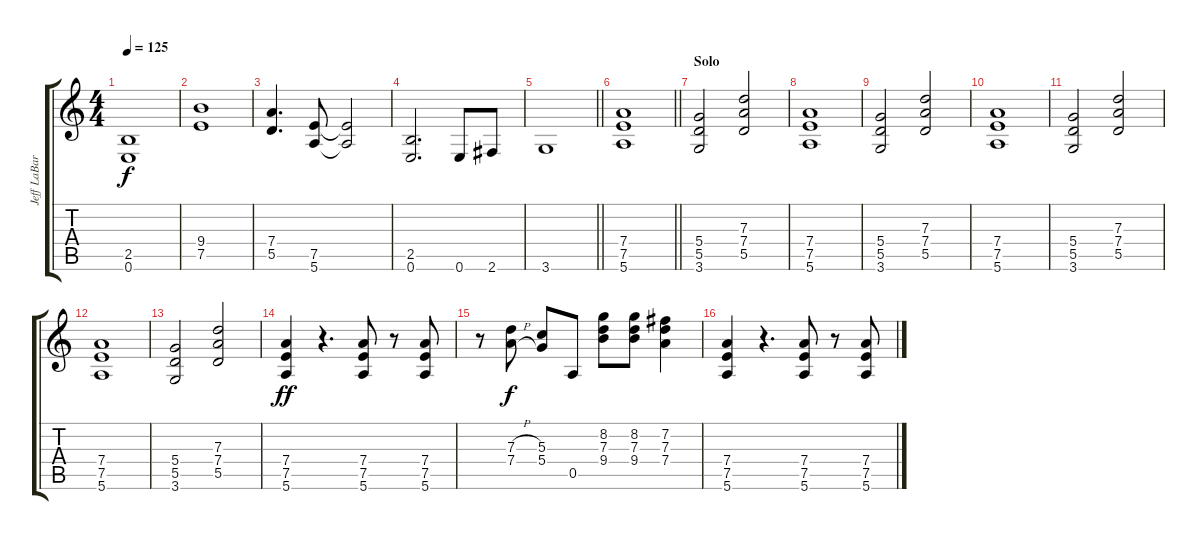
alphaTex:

\track ("Jeff LaBar - Rhytm Guitar" "Jeff LaBar") {instrument overdrivenguitar}
\staff {score tabs}
\tuning (E4 B3 G3 D3 A2 E2) {hide}
\ts (4 4)
\tempo 125
\clef g2
\ks c
(2.5{t} 0.6{t}).1{dy f} |
(9.4 7.5).1 |
(7.4 5.5).4{d} (7.5 5.6).8 (7.5{t} 5.6{t}).2 |
(2.5 0.6).2{d} 0.6.8 2.6.8 |
\barLineRight lightlight
3.6.1 |
\section ("" "")
\barLineRight lightlight
(7.4 7.5 5.6).1 |
\section ("" "Solo")
(5.4 5.5 3.6).2 (7.3 7.4 5.5).2 |
(7.4 7.5 5.6).1 |
(5.4 5.5 3.6).2 (7.3 7.4 5.5).2 |
(7.4 7.5 5.6).1 |
(5.4 5.5 3.6).2 (7.3 7.4 5.5).2 |
(7.4 7.5 5.6).1 |
(5.4 5.5 3.6).2 (7.3 7.4 5.5).2 |
(7.4 7.5 5.6).4{dy ff} r.4{d} (7.4 7.5 5.6).8 r.8 (7.4 7.5 5.6).8 |
r.8 (7.3{h} 7.4{h}).8{dy f} (5.3 5.4).8 0.5.8 (8.2 7.3 9.4).8 (8.2 7.3 9.4).8 (7.2 7.3 7.4).4 |
(7.4 7.5 5.6).4 r.4{d} (7.4 7.5 5.6).8 r.8 (7.4 7.5 5.6).8
